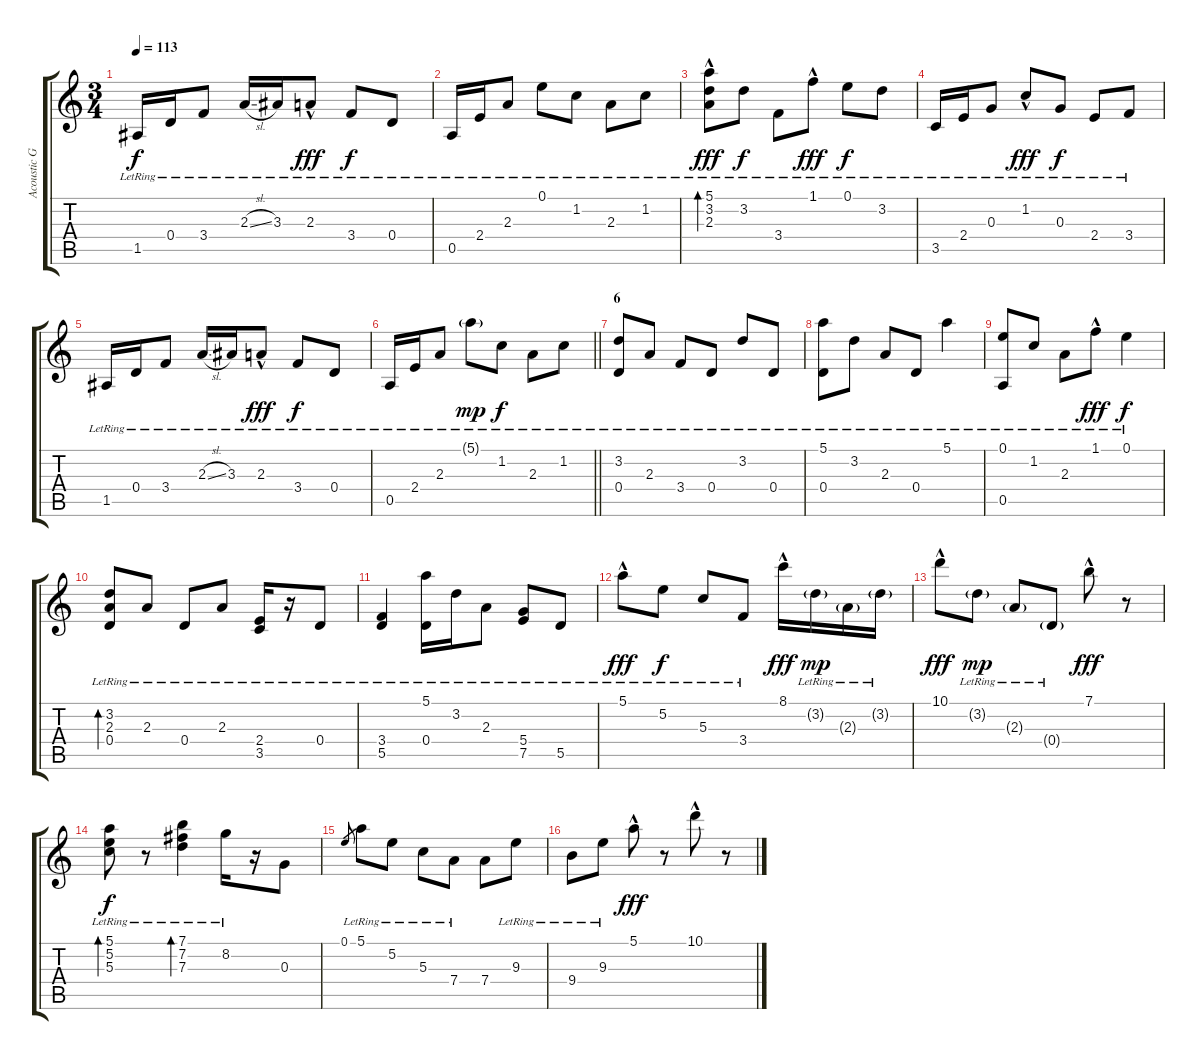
\track ("Acoustic Guitar" "Acoustic G") {instrument acousticguitarsteel}
\staff {score tabs}
\tuning (E4 B3 G3 D3 A2 E2) {hide}
\ts (3 4)
\tempo 113
\clef g2
\ks c
1.5{lr}.16{dy f} 0.4{lr}.16 3.4{lr}.8 2.3{sl lr}.16 3.3{lr}.16 2.3{hac lr}.8{dy fff} 3.4{lr}.8{dy f} 0.4{lr}.8 |
0.5{lr}.16 2.4{lr}.16 2.3{lr}.8 0.1{lr}.8 1.2{lr}.8 2.3{lr}.8 1.2{lr}.8 |
(5.1{hac lr} 3.2{lr} 2.3{lr}).8{bd 120 dy fff} 3.2{lr}.8{dy f} 3.4{lr}.8 1.1{hac lr}.8{dy fff} 0.1{lr}.8{dy f} 3.2{lr}.8 |
3.5{lr}.16 2.4{lr}.16 0.3{lr}.8 1.2{hac lr}.8{dy fff} 0.3{lr}.8{dy f} 2.4{lr}.8 3.4{lr}.8 |
1.5{lr}.16 0.4{lr}.16 3.4{lr}.8 2.3{sl lr}.16 3.3{lr}.16 2.3{hac lr}.8{dy fff} 3.4{lr}.8{dy f} 0.4{lr}.8 |
\barLineRight lightlight
0.5{lr}.16 2.4{lr}.16 2.3{lr}.8 5.1{g lr}.8{dy mp} 1.2{lr}.8{dy f} 2.3{lr}.8 1.2{lr}.8 |
\section ("" "6")
(3.2{lr} 0.4{lr}).8 2.3{lr}.8 3.4{lr}.8 0.4{lr}.8 3.2{lr}.8 0.4{lr}.8 |
(5.1{lr} 0.4{lr}).8 3.2{lr}.8 2.3{lr}.8 0.4{lr}.8 5.1{lr}.4 |
(0.1{lr} 0.5{lr}).8 1.2{lr}.8 2.3{lr}.8 1.1{hac lr}.8{dy fff} 0.1{lr}.4{dy f} |
(3.2{lr} 2.3{lr} 0.4{lr}).8{bd 120} 2.3{lr}.8 0.4{lr}.8 2.3{lr}.8 (2.4{lr} 3.5{lr}).16 r.16 0.4{lr}.8 |
(3.4{lr} 5.5{lr}).4 (5.1{lr} 0.4{lr}).16 3.2{lr}.16 2.3{lr}.8 (5.4{lr} 7.5{lr}).8 5.5{lr}.8 |
5.1{hac lr}.8{dy fff} 5.2{lr}.8{dy f} 5.3{lr}.8 3.4{lr}.8 8.1{hac}.16{dy fff} 3.2{g lr}.16{dy mp} 2.3{g lr}.16 3.2{g lr}.16 |
10.1{hac}.8{dy fff} 3.2{g lr}.8{dy mp} 2.3{g lr}.8 0.4{g lr}.8 7.1{hac}.8{dy fff} r.8 |
(5.1{lr} 5.2{lr} 5.3{lr}).8{bd 120 dy f} r.8 (7.1{lr} 7.2{lr} 7.3{lr}).4{bd 120} 8.2{lr}.16 r.16 0.3.8 |
0.1.8{gr} 5.1{lr}.8 5.2{lr}.8 5.3{lr}.8 7.4{lr}.8 7.4.8 9.3{lr}.8 |
9.4{lr}.8 9.3{lr}.8 5.1{hac}.8{dy fff} r.8 10.1{hac}.8 r.8
